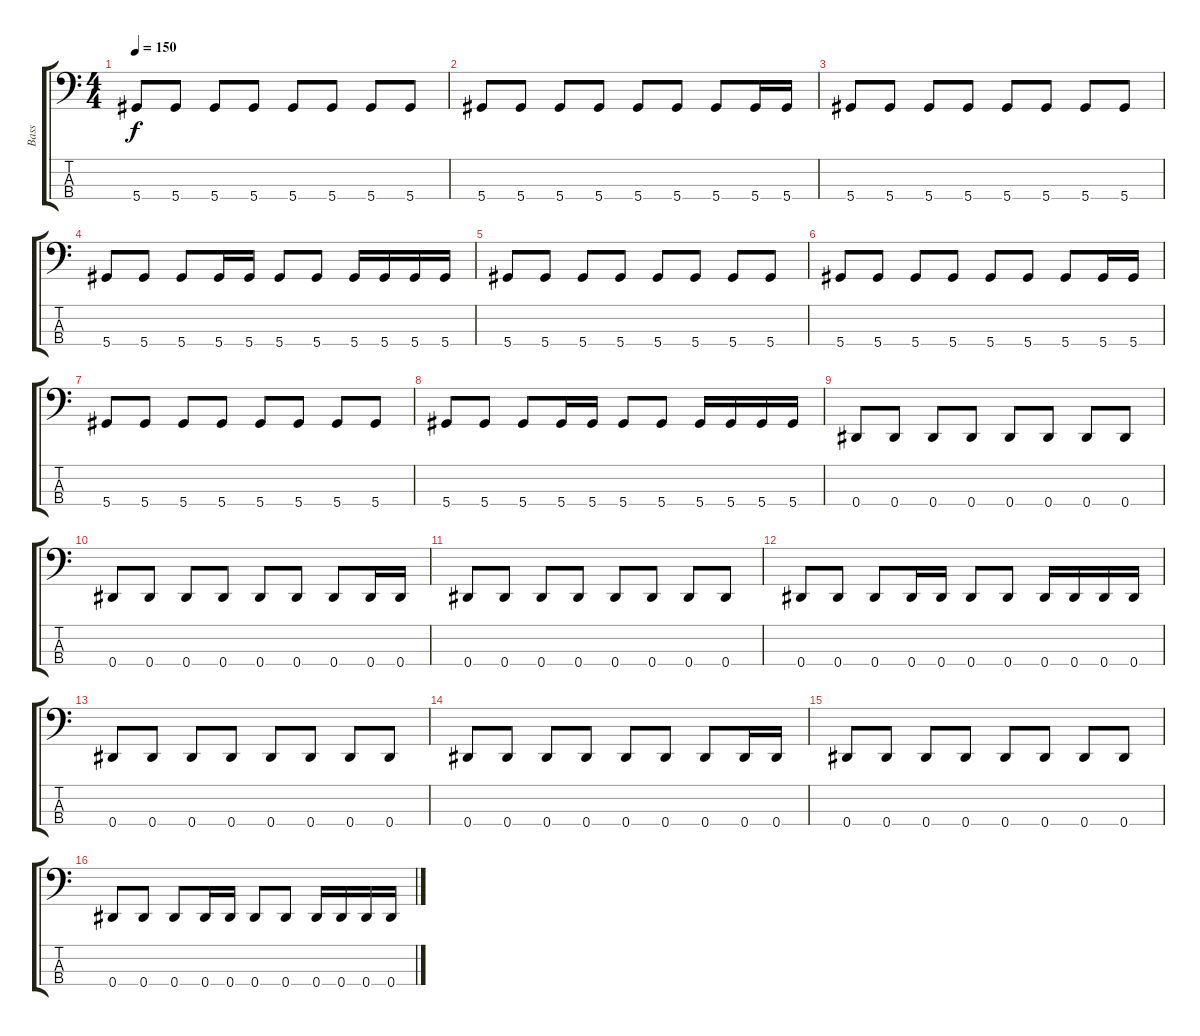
\track ("Bass" "Bass") {instrument electricbassfinger}
\staff {score tabs}
\tuning (Gb2 Db2 Ab1 Eb1) {hide}
\ts (4 4)
\section ("" "")
\tempo 150
\clef f4
\ks c
5.4.8{dy f} 5.4.8 5.4.8 5.4.8 5.4.8 5.4.8 5.4.8 5.4.8 |
5.4.8 5.4.8 5.4.8 5.4.8 5.4.8 5.4.8 5.4.8 5.4.16 5.4.16 |
5.4.8 5.4.8 5.4.8 5.4.8 5.4.8 5.4.8 5.4.8 5.4.8 |
5.4.8 5.4.8 5.4.8 5.4.16 5.4.16 5.4.8 5.4.8 5.4.16 5.4.16 5.4.16 5.4.16 |
5.4.8 5.4.8 5.4.8 5.4.8 5.4.8 5.4.8 5.4.8 5.4.8 |
5.4.8 5.4.8 5.4.8 5.4.8 5.4.8 5.4.8 5.4.8 5.4.16 5.4.16 |
5.4.8 5.4.8 5.4.8 5.4.8 5.4.8 5.4.8 5.4.8 5.4.8 |
5.4.8 5.4.8 5.4.8 5.4.16 5.4.16 5.4.8 5.4.8 5.4.16 5.4.16 5.4.16 5.4.16 |
0.4.8 0.4.8 0.4.8 0.4.8 0.4.8 0.4.8 0.4.8 0.4.8 |
0.4.8 0.4.8 0.4.8 0.4.8 0.4.8 0.4.8 0.4.8 0.4.16 0.4.16 |
0.4.8 0.4.8 0.4.8 0.4.8 0.4.8 0.4.8 0.4.8 0.4.8 |
0.4.8 0.4.8 0.4.8 0.4.16 0.4.16 0.4.8 0.4.8 0.4.16 0.4.16 0.4.16 0.4.16 |
0.4.8 0.4.8 0.4.8 0.4.8 0.4.8 0.4.8 0.4.8 0.4.8 |
0.4.8 0.4.8 0.4.8 0.4.8 0.4.8 0.4.8 0.4.8 0.4.16 0.4.16 |
0.4.8 0.4.8 0.4.8 0.4.8 0.4.8 0.4.8 0.4.8 0.4.8 |
0.4.8 0.4.8 0.4.8 0.4.16 0.4.16 0.4.8 0.4.8 0.4.16 0.4.16 0.4.16 0.4.16
